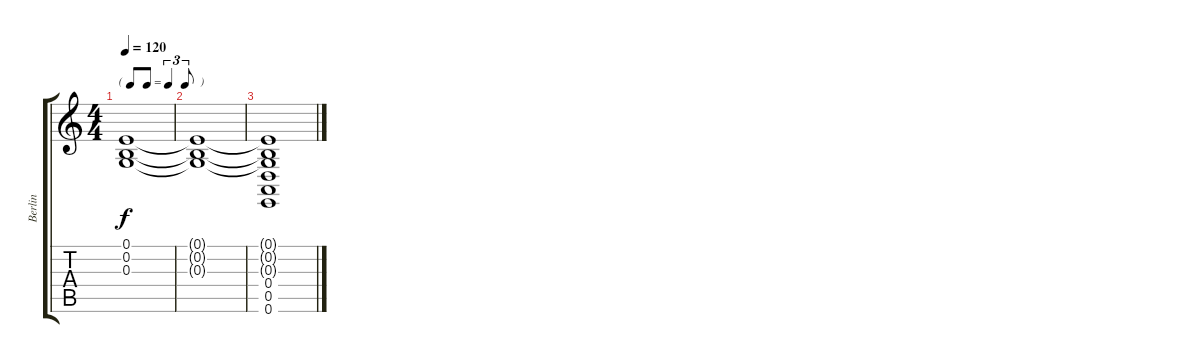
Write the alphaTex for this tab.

\track ("Berlin" "Berlin") {instrument applause}
\staff {score tabs}
\tuning (E4 B3 G3 D3 A2 E2) {hide}
\ts (4 4)
\tf triplet8th
\tempo 120
\clef g2
\ks c
(0.1{t} 0.2{t} 0.3{t}).1{dy f} |
(0.1{t} 0.2{t} 0.3{t}).1 |
(0.1{t} 0.2{t} 0.3{t} 0.4 0.5 0.6).1
